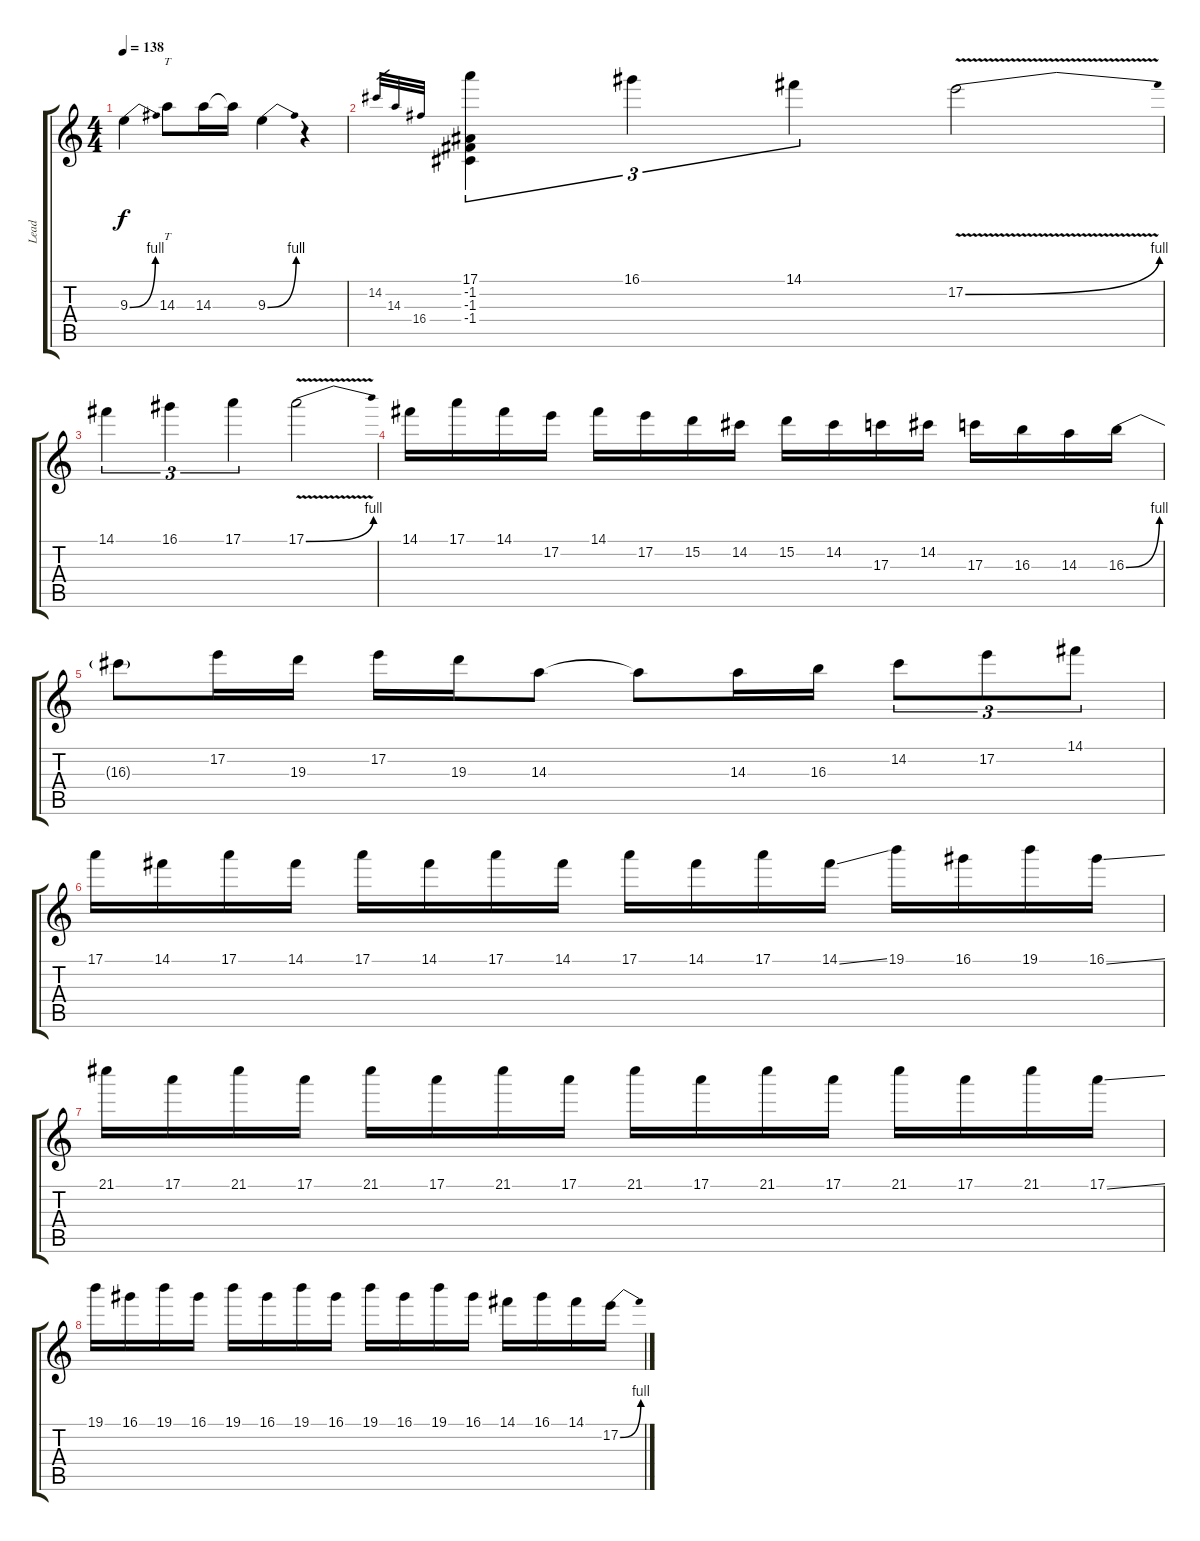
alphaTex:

\track ("Lead" "Lead") {instrument overdrivenguitar}
\staff {score tabs}
\tuning (E4 B3 G3 D3 A2 E2) {hide}
\ts (4 4)
\tempo 138
\clef g2
\ks c
9.3{be (bend 0 0 60 4)}.4{dy f} 14.3.8{tt} 14.3.16 14.3{t}.16 9.3{be (bend 0 0 60 4)}.4 r.4 |
14.2.32{gr} 14.3.32{gr} 16.4.32{gr} (17.1 -1.2 -1.3 -1.4).4{tu (3 2)} 16.1.4{tu (3 2)} 14.1.4{tu (3 2)} 17.2{be (bend 0 0 60 4) v}.2 |
14.1.4{tu (3 2)} 16.1.4{tu (3 2)} 17.1.4{tu (3 2)} 17.1{be (bend 0 0 60 4) v}.2 |
14.1.16 17.1.16 14.1.16 17.2.16 14.1.16 17.2.16 15.2.16 14.2.16 15.2.16 14.2.16 17.3.16 14.2.16 17.3.16 16.3.16 14.3.16 16.3{be (bend 0 0 60 4)}.16 |
16.3{t}.8 17.2.16 19.3.16 17.2.16 19.3.16 14.3.8 14.3{t}.8 14.3.16 16.3.16 14.2.8{tu (3 2)} 17.2.8{tu (3 2)} 14.1.8{tu (3 2)} |
17.1.16 14.1.16 17.1.16 14.1.16 17.1.16 14.1.16 17.1.16 14.1.16 17.1.16 14.1.16 17.1.16 14.1{ss}.16 19.1.16 16.1.16 19.1.16 16.1{ss}.16 |
21.1.16 17.1.16 21.1.16 17.1.16 21.1.16 17.1.16 21.1.16 17.1.16 21.1.16 17.1.16 21.1.16 17.1.16 21.1.16 17.1.16 21.1.16 17.1{ss}.16 |
19.1.16 16.1.16 19.1.16 16.1.16 19.1.16 16.1.16 19.1.16 16.1.16 19.1.16 16.1.16 19.1.16 16.1.16 14.1.16 16.1.16 14.1.16 17.2{be (bend 0 0 60 4)}.16
